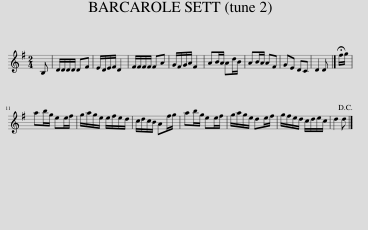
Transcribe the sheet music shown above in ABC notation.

X:1
L:1/8
M:2/4
I:linebreak $
K:G
V:1 treble
V:1
 B, | D/D/D/D/ DF | E/D/E/F/ D2 | F/F/F/F/ FA | G/F/G/A/ F2 | %5
 AB/A/ Ad/B/ | AB/A/ AF | GE DC | D2 D |] !fermata!f/g/ |$ %10
 ab/g/ ee/f/ | g/a/g/e/ e/f/e/d/ | c/d/c/B/ Af/g/ | ab/g/ ee/f/ | g/a/g/e/ de/f/ | %15
 g/f/e/d/ c/d/e/c/ | d2 d!D.C.! |] %17
